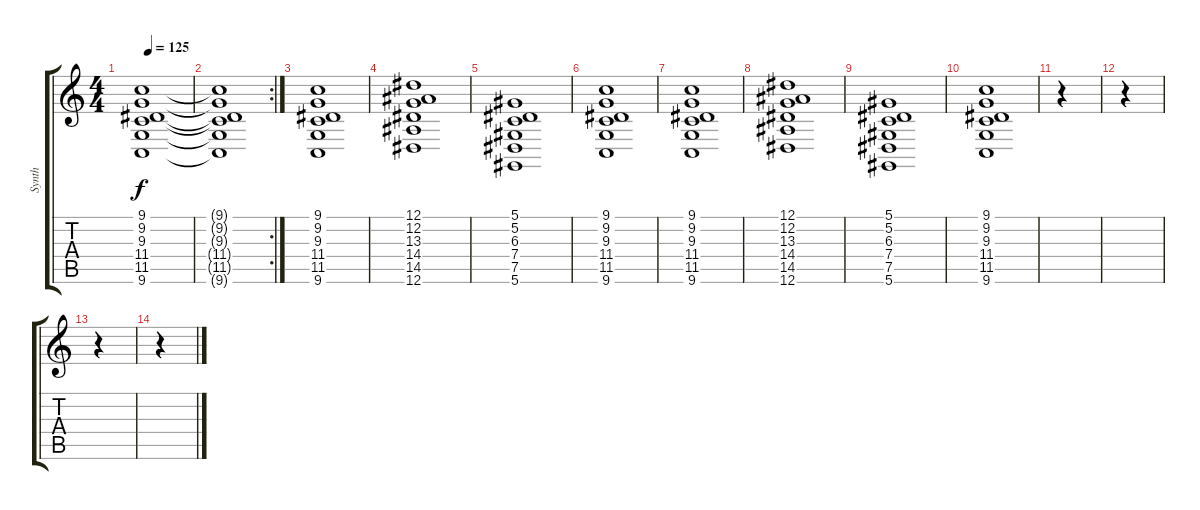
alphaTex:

\track ("Synth" "Synth") {instrument rockorgan}
\staff {score tabs}
\tuning (Eb4 Bb3 Gb3 Db3 Ab2 Eb2) {hide}
\ts (4 4)
\tempo 125
\clef g2
\ks c
(9.1 9.2 9.3 11.4 11.5 9.6).1{dy f balance 8 instrument pad8sweep} |
\rc 2
(9.1{t} 9.2{t} 9.3{t} 11.4{t} 11.5{t} 9.6{t}).1 |
(9.1 9.2 9.3 11.4 11.5 9.6).1{volume 11 balance 8 instrument synthstrings1} |
(12.1 12.2 13.3 14.4 14.5 12.6).1 |
(5.1 5.2 6.3 7.4 7.5 5.6).1 |
(9.1 9.2 9.3 11.4 11.5 9.6).1 |
(9.1 9.2 9.3 11.4 11.5 9.6).1{volume 11 balance 8 instrument synthstrings1} |
(12.1 12.2 13.3 14.4 14.5 12.6).1 |
(5.1 5.2 6.3 7.4 7.5 5.6).1 |
(9.1 9.2 9.3 11.4 11.5 9.6).1 |
r.4 |
r.4 |
r.4 |
r.4
